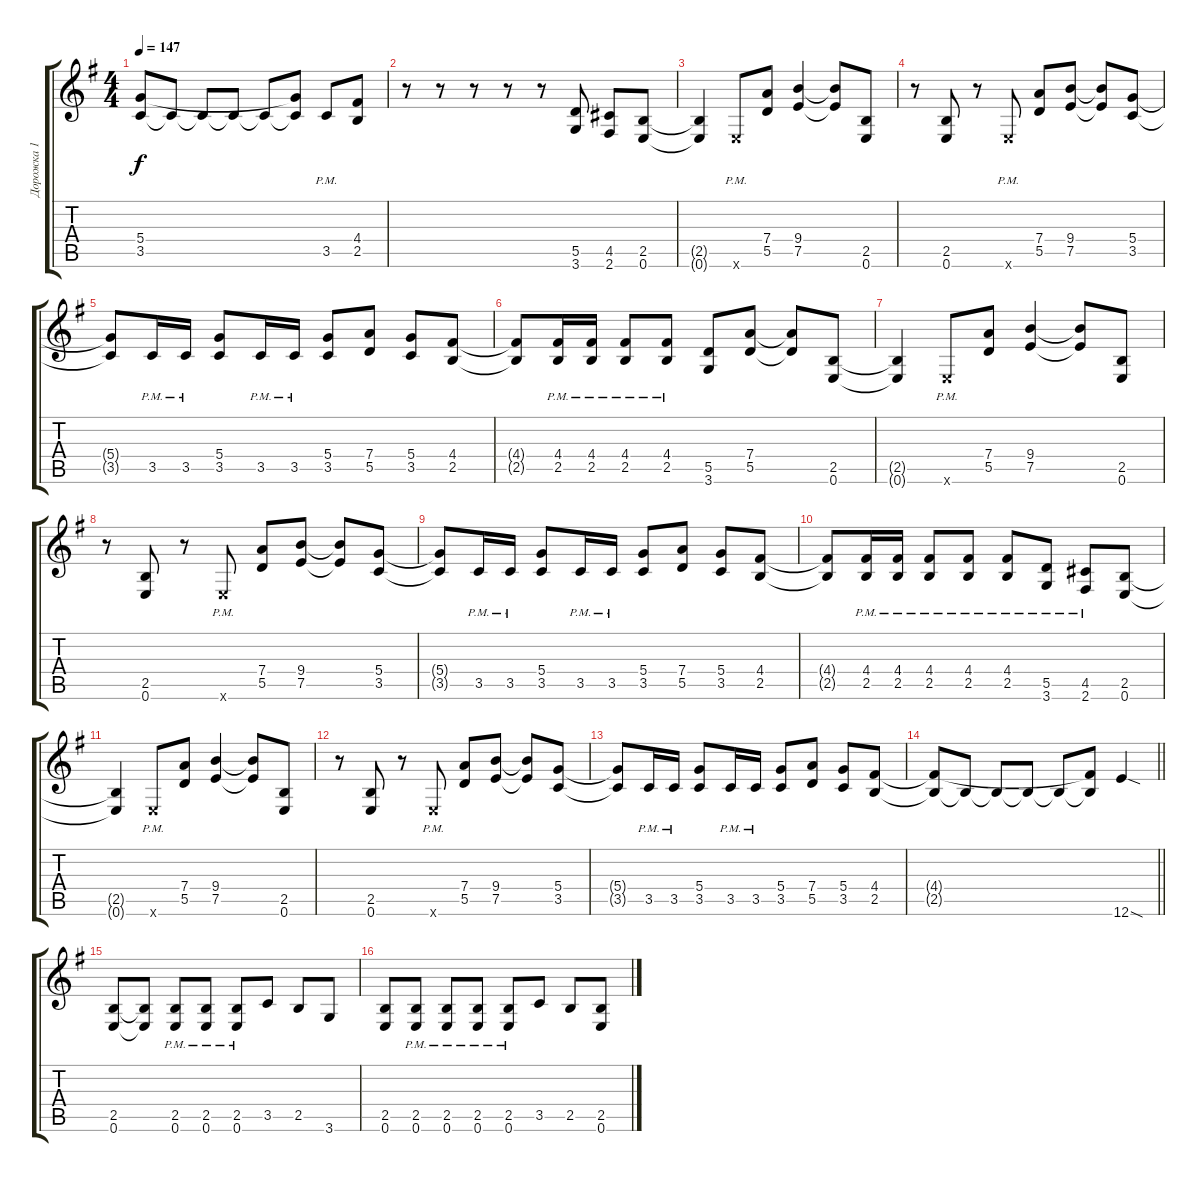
\track ("Дорожка 1" "Дорожка 1") {instrument overdrivenguitar}
\staff {score tabs}
\tuning (E4 B3 G3 D3 A2 E2) {hide}
\ts (4 4)
\tempo 147
\clef g2
\ks eminor
(5.4 3.5).8{dy f} 3.5{t}.8 3.5{t}.8 3.5{t}.8 3.5{t}.8 (5.4{t} 3.5{t}).8 3.5{pm}.8 (4.4 2.5).8 |
r.8 r.8 r.8 r.8 r.8 (5.5 3.6).8 (4.5 2.6).8 (2.5 0.6).8 |
(2.5{t} 0.6{t}).4 0.6{pm x}.8 (7.4 5.5).8 (9.4 7.5).4 (9.4{t} 7.5{t}).8 (2.5 0.6).8 |
r.8 (2.5 0.6).8 r.8 0.6{pm x}.8 (7.4 5.5).8 (9.4 7.5).8 (9.4{t} 7.5{t}).8 (5.4 3.5).8 |
(5.4{t} 3.5{t}).8 3.5{pm}.16 3.5{pm}.16 (5.4 3.5).8 3.5{pm}.16 3.5{pm}.16 (5.4 3.5).8 (7.4 5.5).8 (5.4 3.5).8 (4.4 2.5).8 |
(4.4{t} 2.5{t}).8 (4.4{pm} 2.5{pm}).16 (4.4{pm} 2.5{pm}).16 (4.4{pm} 2.5{pm}).8 (4.4{pm} 2.5{pm}).8 (5.5 3.6).8 (7.4 5.5).8 (7.4{t} 5.5{t}).8 (2.5 0.6).8 |
(2.5{t} 0.6{t}).4 0.6{pm x}.8 (7.4 5.5).8 (9.4 7.5).4 (9.4{t} 7.5{t}).8 (2.5 0.6).8 |
r.8 (2.5 0.6).8 r.8 0.6{pm x}.8 (7.4 5.5).8 (9.4 7.5).8 (9.4{t} 7.5{t}).8 (5.4 3.5).8 |
(5.4{t} 3.5{t}).8 3.5{pm}.16 3.5{pm}.16 (5.4 3.5).8 3.5{pm}.16 3.5{pm}.16 (5.4 3.5).8 (7.4 5.5).8 (5.4 3.5).8 (4.4 2.5).8 |
(4.4{t} 2.5{t}).8 (4.4{pm} 2.5{pm}).16 (4.4{pm} 2.5{pm}).16 (4.4{pm} 2.5{pm}).8 (4.4{pm} 2.5{pm}).8 (4.4{pm} 2.5{pm}).8 (5.5{pm} 3.6{pm}).8 (4.5{pm} 2.6{pm}).8 (2.5 0.6).8 |
(2.5{t} 0.6{t}).4 0.6{pm x}.8 (7.4 5.5).8 (9.4 7.5).4 (9.4{t} 7.5{t}).8 (2.5 0.6).8 |
r.8 (2.5 0.6).8 r.8 0.6{pm x}.8 (7.4 5.5).8 (9.4 7.5).8 (9.4{t} 7.5{t}).8 (5.4 3.5).8 |
(5.4{t} 3.5{t}).8 3.5{pm}.16 3.5{pm}.16 (5.4 3.5).8 3.5{pm}.16 3.5{pm}.16 (5.4 3.5).8 (7.4 5.5).8 (5.4 3.5).8 (4.4 2.5).8 |
\barLineRight lightlight
(4.4{t} 2.5{t}).8 2.5{t}.8 2.5{t}.8 2.5{t}.8 2.5{t}.8 (4.4{t} 2.5{t}).8 12.6{sod}.4 |
(2.5 0.6).8 (2.5{t} 0.6{t}).8 (2.5{pm} 0.6{pm}).8 (2.5{pm} 0.6{pm}).8 (2.5{pm} 0.6{pm}).8 3.5.8 2.5.8 3.6.8 |
(2.5 0.6).8 (2.5{pm} 0.6{pm}).8 (2.5{pm} 0.6{pm}).8 (2.5{pm} 0.6{pm}).8 (2.5{pm} 0.6{pm}).8 3.5.8 2.5.8 (2.5 0.6).8
